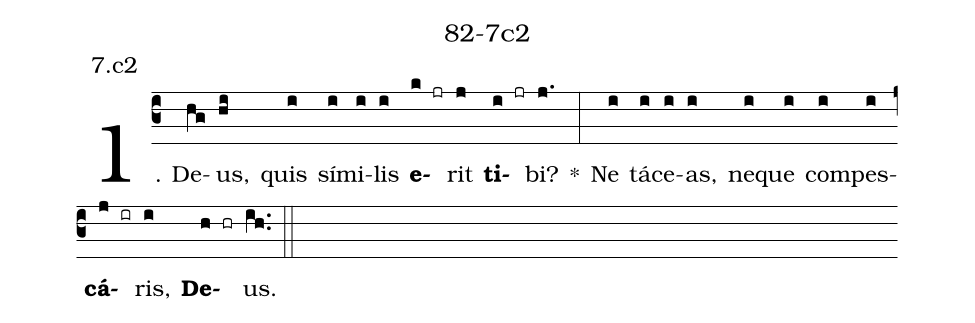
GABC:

name: 82-7c2;
annotation: 7.c2;
%%
(c3)1. De(hg)us,(hi) quis(i) sí(i)mi(i)lis(i) <b>e</b>(k jr)rit(j) <b>ti</b>(i jr)bi?(j.) *(:) Ne(i) tá(i)ce(i)as,(i) ne(i)que(i) com(i)pes(i)<b>cá</b>(j ir)ris,(i) <b>De</b>(h hr)us.(ih..) (::)
